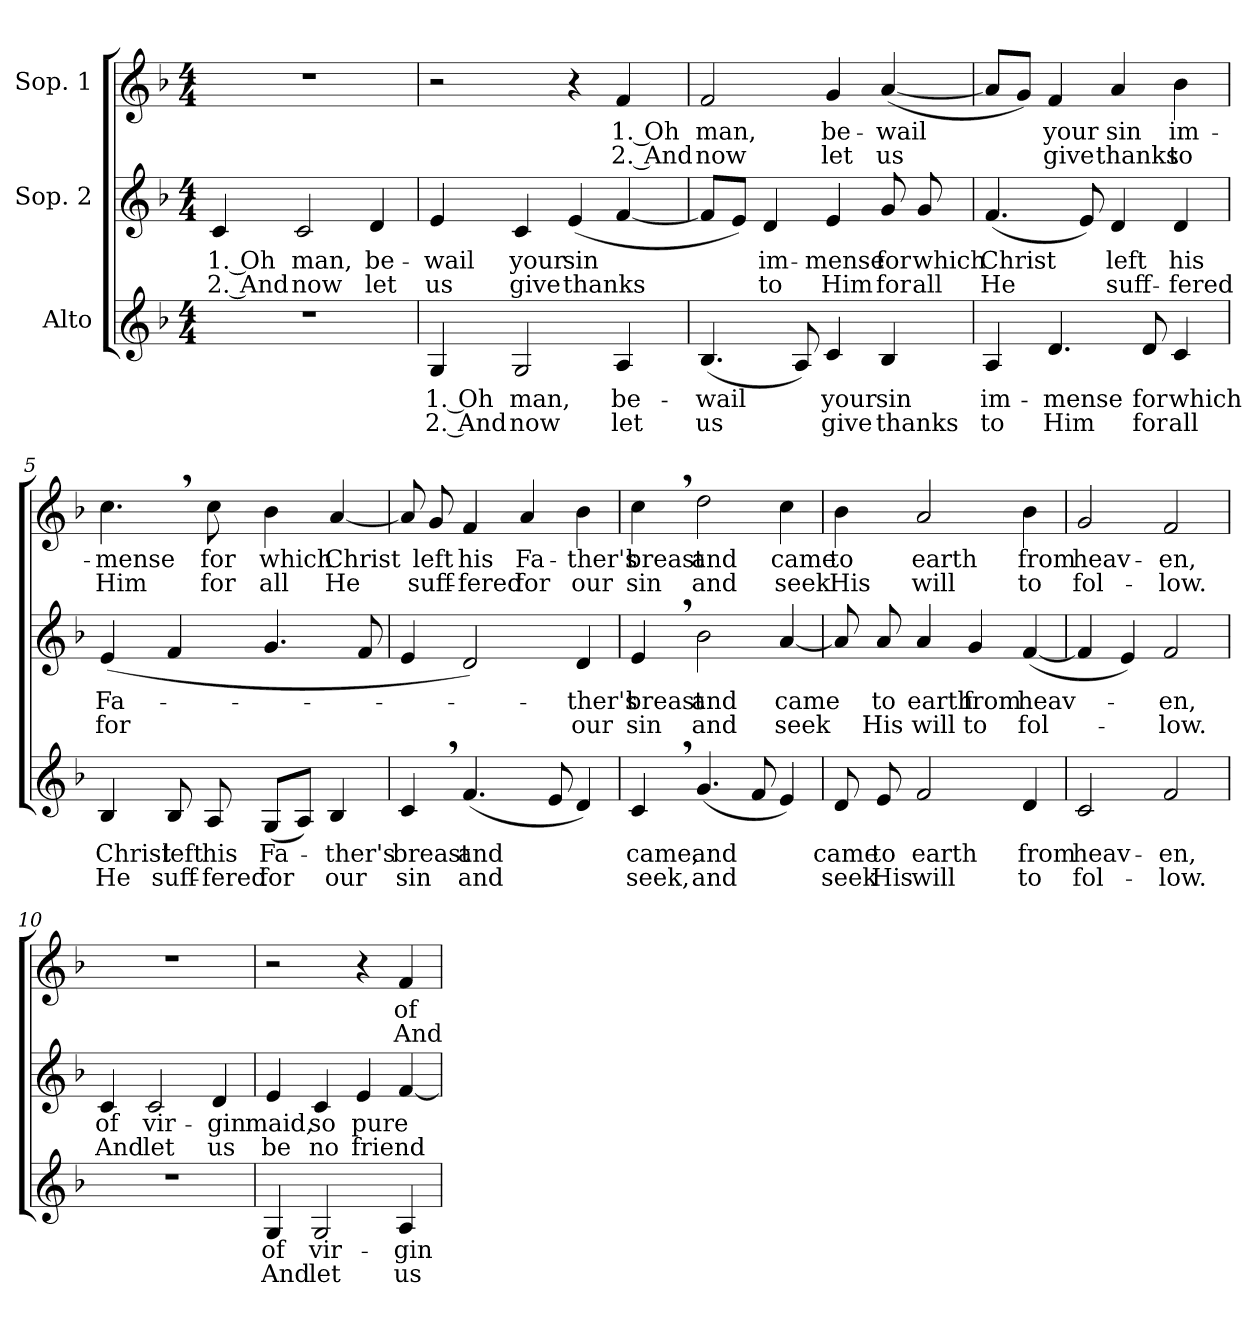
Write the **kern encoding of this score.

**kern	**text	**text	**kern	**text	**text	**kern	**text	**text
*part3	*part3	*part3	*part2	*part2	*part2	*part1	*part1	*part1
*staff3	*staff3	*staff3	*staff2	*staff2	*staff2	*staff1	*staff1	*staff1
*I"Alto	*	*	*I"Sop. 2	*	*	*I"Sop. 1	*	*
*clefG2	*	*	*clefG2	*	*	*clefG2	*	*
*k[b-]	*	*	*k[b-]	*	*	*k[b-]	*	*
*F:	*	*	*F:	*	*	*F:	*	*
*M4/4	*	*	*M4/4	*	*	*M4/4	*	*
=1	=1	=1	=1	=1	=1	=1	=1	=1
!	!	!	!	!LO:LY:b	!LO:LY:b	!	!	!
1r	.	.	4c/	1. Oh	2. And	1r	.	.
!	!	!	!	!LO:LY:b	!LO:LY:b	!	!	!
.	.	.	2c/	man,	now	.	.	.
!	!	!	!	!LO:LY:b	!LO:LY:b	!	!	!
.	.	.	4d/	be-	let	.	.	.
=2	=2	=2	=2	=2	=2	=2	=2	=2
!	!LO:LY:b	!LO:LY:b	!	!LO:LY:b	!LO:LY:b	!	!	!
4G/	1. Oh	2. And	4e/	-wail	us	2r	.	.
!	!LO:LY:b	!LO:LY:b	!	!LO:LY:b	!LO:LY:b	!	!	!
2G/	man,	now	4c/	your	give	.	.	.
!	!	!	!	!LO:LY:b	!LO:LY:b	!	!	!
.	.	.	(<4e/	sin	thanks	4r	.	.
!	!LO:LY:b	!LO:LY:b	!	!	!	!	!LO:LY:b	!LO:LY:b
4A/	be-	let	[4f/	.	.	4f/	1. Oh	2. And
=3	=3	=3	=3	=3	=3	=3	=3	=3
!	!LO:LY:b	!LO:LY:b	!	!	!	!	!LO:LY:b	!LO:LY:b
(<4.B-/	-wail	us	8f/L]	.	.	2f/	man,	now
.	.	.	8e/J)	.	.	.	.	.
!	!	!	!	!LO:LY:b	!LO:LY:b	!	!	!
.	.	.	4d/	im-	to	.	.	.
8A/)	.	.	.	.	.	.	.	.
!	!LO:LY:b	!LO:LY:b	!	!LO:LY:b	!LO:LY:b	!	!LO:LY:b	!LO:LY:b
4c/	your	give	4e/	-mense	Him	4g/	be-	let
!	!LO:LY:b	!LO:LY:b	!	!LO:LY:b	!LO:LY:b	!	!LO:LY:b	!LO:LY:b
4B-/	sin	thanks	8g/	for	for	(<[4a/	-wail	us
!	!	!	!	!LO:LY:b	!LO:LY:b	!	!	!
.	.	.	8g/	which	all	.	.	.
!!LO:LB:g=z
=4	=4	=4	=4	=4	=4	=4	=4	=4
!	!LO:LY:b	!LO:LY:b	!	!LO:LY:b	!LO:LY:b	!	!	!
4A/	im-	to	(<4.f/	Christ	He	8a/L]	.	.
.	.	.	.	.	.	8g/J)	.	.
!	!LO:LY:b	!LO:LY:b	!	!	!	!	!LO:LY:b	!LO:LY:b
4.d/	-mense	Him	.	.	.	4f/	your	give
.	.	.	8e/)	.	.	.	.	.
!	!	!	!	!LO:LY:b	!LO:LY:b	!	!LO:LY:b	!LO:LY:b
.	.	.	4d/	left	suff-	4a/	sin	thanks
!	!LO:LY:b	!LO:LY:b	!	!	!	!	!	!
8d/	for	for	.	.	.	.	.	.
!	!LO:LY:b	!LO:LY:b	!	!LO:LY:b	!LO:LY:b	!	!LO:LY:b	!LO:LY:b
4c/	which	all	4d/	his	-fered	4b-\	im-	to
=5	=5	=5	=5	=5	=5	=5	=5	=5
!	!LO:LY:b	!LO:LY:b	!	!LO:LY:b	!LO:LY:b	!	!LO:LY:b	!LO:LY:b
4B-/	Christ	He	(<4e/	Fa-	for	4.cc,>\	-mense	Him
!	!LO:LY:b	!LO:LY:b	!	!	!	!	!	!
8B-/	left	suff-	4f/	.	.	.	.	.
!	!LO:LY:b	!LO:LY:b	!	!	!	!	!LO:LY:b	!LO:LY:b
8A/	his	-fered	.	.	.	8cc\	for	for
!	!LO:LY:b	!LO:LY:b	!	!	!	!	!LO:LY:b	!LO:LY:b
(<8G/L	Fa-	for	4.g/	.	.	4b-\	which	all
8A/J)	.	.	.	.	.	.	.	.
!	!LO:LY:b	!LO:LY:b	!	!	!	!	!LO:LY:b	!LO:LY:b
4B-/	-ther's	our	.	.	.	[4a/	Christ	He
.	.	.	8f/	.	.	.	.	.
=6	=6	=6	=6	=6	=6	=6	=6	=6
!	!LO:LY:b	!LO:LY:b	!	!	!	!	!	!
4c,>/	breast	sin	4e/	.	.	8a/]	.	.
!	!	!	!	!	!	!	!LO:LY:b	!LO:LY:b
.	.	.	.	.	.	8g/	left	suff-
!	!LO:LY:b	!LO:LY:b	!	!	!	!	!LO:LY:b	!LO:LY:b
(<4.f/	and	and	2d/)	.	.	4f/	his	-fered
!	!	!	!	!	!	!	!LO:LY:b	!LO:LY:b
.	.	.	.	.	.	4a/	Fa-	for
8e/	.	.	.	.	.	.	.	.
!	!	!	!	!LO:LY:b	!LO:LY:b	!	!LO:LY:b	!LO:LY:b
4d/)	.	.	4d/	-ther's	our	4b-\	-ther's	our
=7	=7	=7	=7	=7	=7	=7	=7	=7
!	!LO:LY:b	!LO:LY:b	!	!LO:LY:b	!LO:LY:b	!	!LO:LY:b	!LO:LY:b
4c,>/	came,	seek,	4e,>/	breast	sin	4cc,>\	breast	sin
!	!LO:LY:b	!LO:LY:b	!	!LO:LY:b	!LO:LY:b	!	!LO:LY:b	!LO:LY:b
(<4.g/	and	and	2b-\	and	and	2dd\	and	and
8f/	.	.	.	.	.	.	.	.
!	!	!	!	!LO:LY:b	!LO:LY:b	!	!LO:LY:b	!LO:LY:b
4e/)	.	.	[4a/	came	seek	4cc\	came	seek
!!LO:LB:g=z
=8	=8	=8	=8	=8	=8	=8	=8	=8
!	!LO:LY:b	!LO:LY:b	!	!	!	!	!LO:LY:b	!LO:LY:b
8d/	came	seek	8a/]	.	.	4b-\	to	His
!	!LO:LY:b	!LO:LY:b	!	!LO:LY:b	!LO:LY:b	!	!	!
8e/	to	His	8a/	to	His	.	.	.
!	!LO:LY:b	!LO:LY:b	!	!LO:LY:b	!LO:LY:b	!	!LO:LY:b	!LO:LY:b
2f/	earth	will	4a/	earth	will	2a/	earth	will
!	!	!	!	!LO:LY:b	!LO:LY:b	!	!	!
.	.	.	4g/	from	to	.	.	.
!	!LO:LY:b	!LO:LY:b	!	!LO:LY:b	!LO:LY:b	!	!LO:LY:b	!LO:LY:b
4d/	from	to	(<[4f/	heav-	fol-	4b-\	from	to
=9	=9	=9	=9	=9	=9	=9	=9	=9
!	!LO:LY:b	!LO:LY:b	!	!	!	!	!LO:LY:b	!LO:LY:b
2c/	heav-	fol-	4f/]	.	.	2g/	heav-	fol-
.	.	.	4e/)	.	.	.	.	.
!	!LO:LY:b	!LO:LY:b	!	!LO:LY:b	!LO:LY:b	!	!LO:LY:b	!LO:LY:b
2f/	-en,	-low.	2f/	-en,	-low.	2f/	-en,	-low.
=10	=10	=10	=10	=10	=10	=10	=10	=10
!	!	!	!	!LO:LY:b	!LO:LY:b	!	!	!
1r	.	.	4c/	of	And	1r	.	.
!	!	!	!	!LO:LY:b	!LO:LY:b	!	!	!
.	.	.	2c/	vir-	let	.	.	.
!	!	!	!	!LO:LY:b	!LO:LY:b	!	!	!
.	.	.	4d/	-gin	us	.	.	.
=11	=11	=11	=11	=11	=11	=11	=11	=11
!	!LO:LY:b	!LO:LY:b	!	!LO:LY:b	!LO:LY:b	!	!	!
4G/	of	And	4e/	maid,	be	2r	.	.
!	!LO:LY:b	!LO:LY:b	!	!LO:LY:b	!LO:LY:b	!	!	!
2G/	vir-	let	4c/	so	no	.	.	.
!	!	!	!	!LO:LY:b	!LO:LY:b	!	!	!
.	.	.	4e/	pure	friend	4r	.	.
!	!LO:LY:b	!LO:LY:b	!	!	!	!	!LO:LY:b	!LO:LY:b
4A/	-gin	us	[4f/	.	.	4f/	of	And
=	=	=	=	=	=	=	=	=
*-	*-	*-	*-	*-	*-	*-	*-	*-
